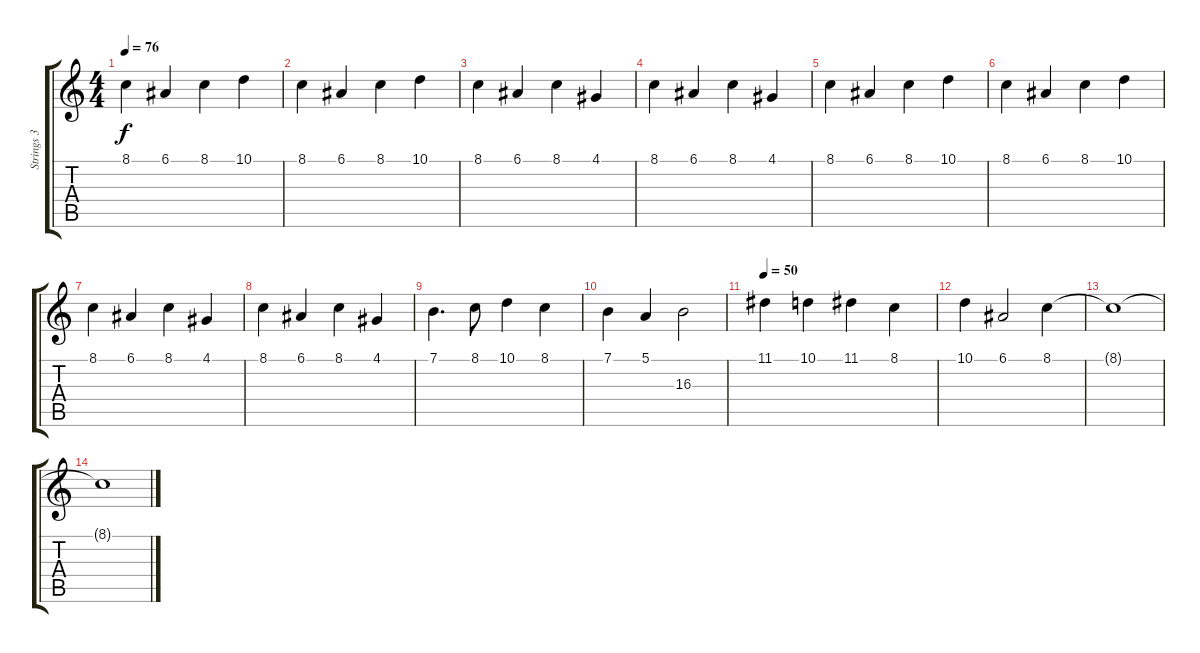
\track ("Strings 3 Harmony" "Strings 3 ") {instrument synthstrings2}
\staff {score tabs}
\tuning (E4 B3 G3 D3 A2 E2) {hide}
\ts (4 4)
\tempo 76
\clef g2
\ks c
8.1.4{dy f} 6.1.4 8.1.4 10.1.4 |
8.1.4 6.1.4 8.1.4 10.1.4 |
8.1.4 6.1.4 8.1.4 4.1.4 |
8.1.4 6.1.4 8.1.4 4.1.4 |
8.1.4 6.1.4 8.1.4 10.1.4 |
8.1.4 6.1.4 8.1.4 10.1.4 |
8.1.4 6.1.4 8.1.4 4.1.4 |
8.1.4 6.1.4 8.1.4 4.1.4 |
7.1.4{d} 8.1.8 10.1.4 8.1.4 |
7.1.4 5.1.4 16.3.2 |
\tempo 50
11.1.4 10.1.4 11.1.4 8.1.4 |
10.1.4 6.1.2 8.1.4 |
8.1{t}.1 |
8.1{t}.1
